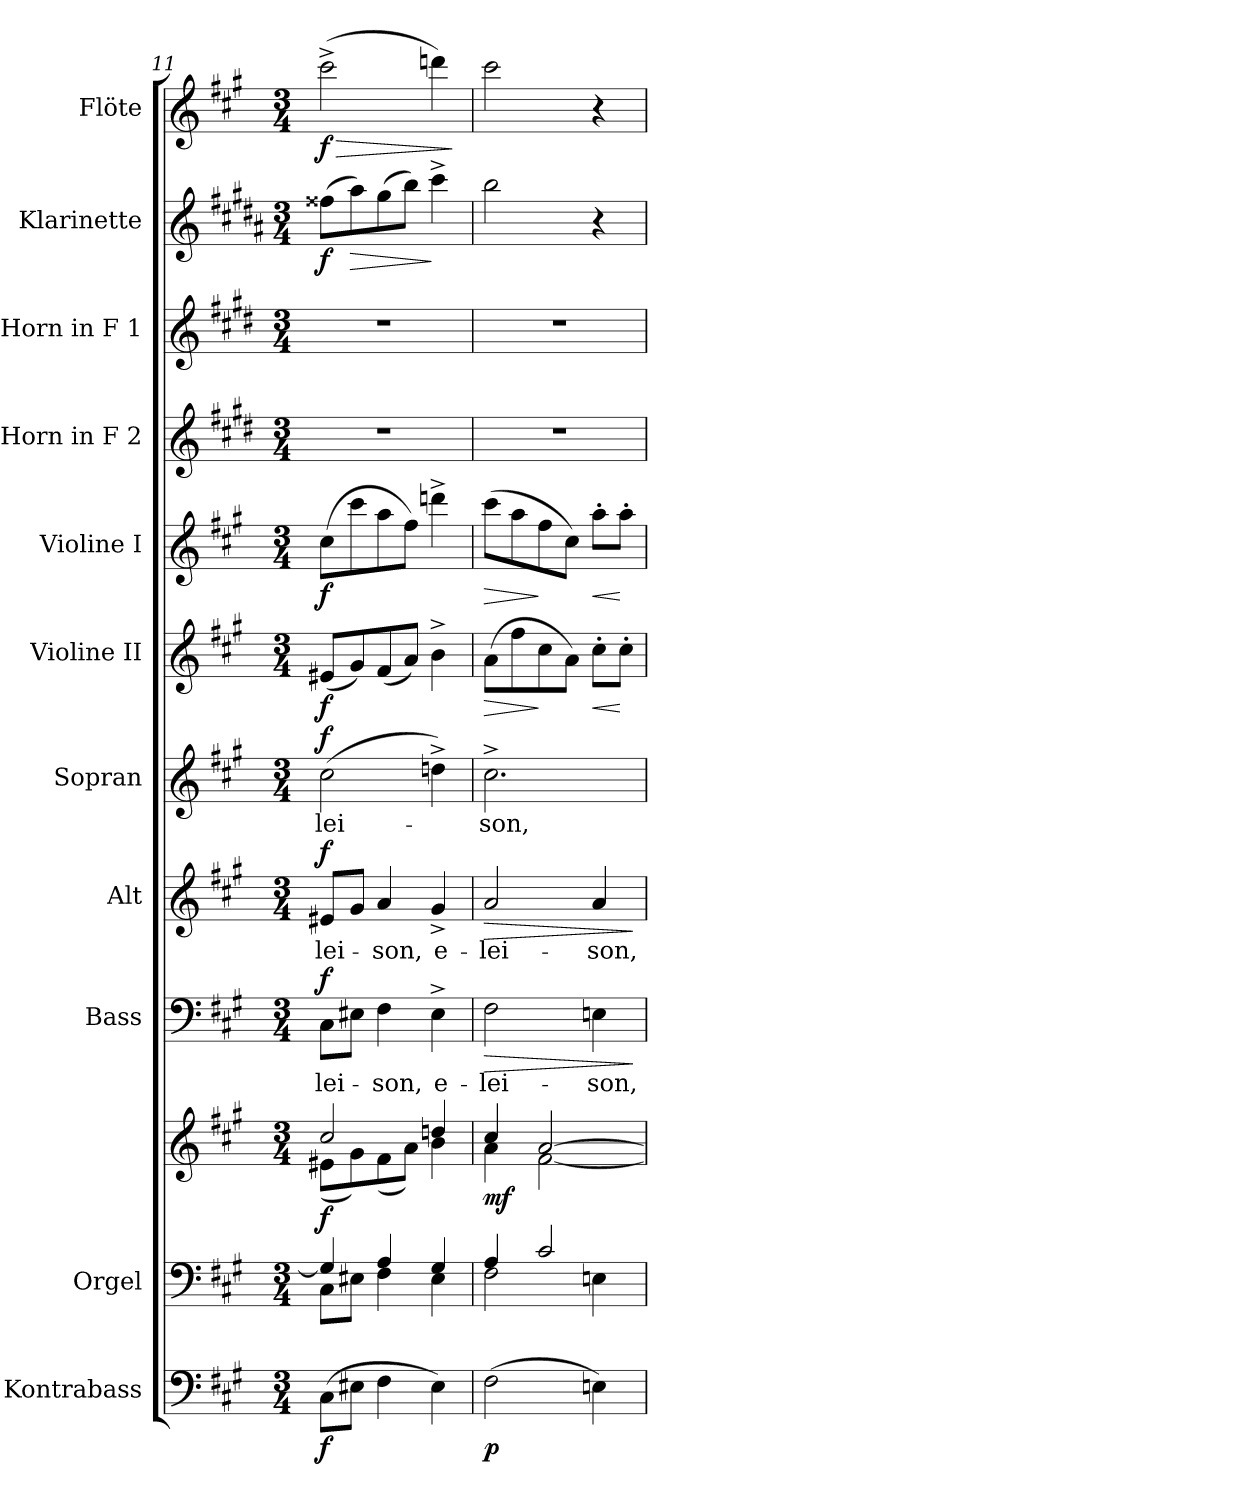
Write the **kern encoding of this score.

**kern	**dynam	**kern	**kern	**dynam	**kern	**text	**dynam	**kern	**text	**dynam	**kern	**text	**dynam	**kern	**dynam	**kern	**dynam	**kern	**kern	**kern	**dynam	**kern	**dynam
*part11	*part11	*part10	*part10	*part10	*part9	*part9	*part9	*part8	*part8	*part8	*part7	*part7	*part7	*part6	*part6	*part5	*part5	*part4	*part3	*part2	*part2	*part1	*part1
*staff12	*staff12	*staff11	*staff10	*staff10/11	*staff9	*staff9	*staff9	*staff8	*staff8	*staff8	*staff7	*staff7	*staff7	*staff6	*staff6	*staff5	*staff5	*staff4	*staff3	*staff2	*staff2	*staff1	*staff1
*I"Kontrabass	*	*I"Orgel	*	*	*I"Bass	*	*	*I"Alt	*	*	*I"Sopran	*	*	*I"Violine II	*	*I"Violine I	*	*I"Horn in F 2	*I"Horn in F 1	*I"Klarinette	*	*I"Flöte	*
*I'Kb.	*	*I'Org.	*	*	*I'B.	*	*	*I'A.	*	*	*I'S.	*	*	*I'Vl. II	*	*I'Vl. I	*	*	*	*I'Kl.	*	*I'Fl.	*
*clefF4	*	*clefF4	*clefG2	*	*clefF4	*	*	*clefG2	*	*	*clefG2	*	*	*clefG2	*	*clefG2	*	*clefG2	*clefG2	*clefG2	*	*clefG2	*
*ITrd7c12	*	*	*	*	*	*	*	*	*	*	*	*	*	*	*	*	*	*ITrd4c7	*ITrd4c7	*ITrd1c2	*	*	*
*k[f#c#g#]	*	*k[f#c#g#]	*k[f#c#g#]	*	*k[f#c#g#]	*	*	*k[f#c#g#]	*	*	*k[f#c#g#]	*	*	*k[f#c#g#]	*	*k[f#c#g#]	*	*k[f#c#g#]	*k[f#c#g#]	*k[f#c#g#]	*	*k[f#c#g#]	*
*A:	*	*A:	*A:	*	*A:	*	*	*A:	*	*	*A:	*	*	*A:	*	*A:	*	*A:	*A:	*A:	*	*A:	*
*M3/4	*	*M3/4	*M3/4	*	*M3/4	*	*	*M3/4	*	*	*M3/4	*	*	*M3/4	*	*M3/4	*	*M3/4	*M3/4	*M3/4	*	*M3/4	*
=11	=11	=11	=11	=11	=11	=11	=11	=11	=11	=11	=11	=11	=11	=11	=11	=11	=11	=11	=11	=11	=11	=11	=11
*	*	*^	*^	*	*	*	*	*	*	*	*	*	*	*	*	*	*	*	*	*	*	*	*
!	!LO:DY:b	!	!	!	!	!LO:DY:b	!	!LO:LY:b	!LO:DY:a	!	!LO:LY:b	!LO:DY:a	!	!LO:LY:b	!LO:DY:a	!	!LO:DY:b	!	!LO:DY:b	!	!	!	!LO:DY:b	!	!LO:HP:b
!	!	!	!	!	!	!	!	!	!	!	!	!	!	!	!	!	!	!	!	!	!	!	!	!	!LO:DY:n=1:b
(>8CC#\L	f	4G#/]	8C#\L	2cc#/	(>8e#X\L	f	8C#\L	-lei-	f	8e#X/L	-lei-	f	(>2cc#\	-lei-	f	(<8e#X/L	f	(>8cc#\L	f	2.r	2.r	(>8ee#X\L	f	(>2ccc#^>\	> f
!	!	!	!	!	!	!	!	!	!	!	!	!	!	!	!	!	!	!	!	!	!	!	!LO:HP:b	!	!
8EE#X\J	.	.	8E#X\J	.	8g#\)	.	8E#X\J	.	.	8g#/J	.	.	.	.	.	8g#/)	.	8ccc#\	.	.	.	8gg#\)	>	.	.
!	!	!	!	!	!	!	!	!LO:LY:b	!	!	!LO:LY:b	!	!	!	!	!	!	!	!	!	!	!	!	!	!
4FF#\	.	4A/	4F#\	.	(>8f#\	.	4F#\	-son,	.	4a/	-son,	.	.	.	.	(<8f#/	.	8aa\	.	.	.	(>8ff#\	.	.	.
.	.	.	.	.	8a\J)	.	.	.	.	.	.	.	.	.	.	8a/J)	.	8ff#\J)	.	.	.	8aa\J)	.	.	.
!	!	!	!	!	!	!	!	!LO:LY:b	!	!	!LO:LY:b	!	!	!	!	!	!	!	!	!	!	!	!	!	!
4EE#\)	.	4G#/	4E#\	4ddn/	4b\	.	4E#^>\	e-	.	4g#^>/	e-	.	4ddn^>\)	.	.	4b^>\	.	4dddn^>\	.	.	.	4bb^>\	]	4dddn\)	.
*	*	*v	*v	*	*	*	*	*	*	*	*	*	*	*	*	*	*	*	*	*	*	*	*	*	*
*	*	*	*v	*v	*	*	*	*	*	*	*	*	*	*	*	*	*	*	*	*	*	*	*	*
.	.	.	.	.	.	.	.	.	.	.	.	.	.	.	.	.	.	.	.	.	.	.	]
=12	=12	=12	=12	=12	=12	=12	=12	=12	=12	=12	=12	=12	=12	=12	=12	=12	=12	=12	=12	=12	=12	=12	=12
*	*	*^	*^	*	*	*	*	*	*	*	*	*	*	*	*	*	*	*	*	*	*	*	*
!	!LO:DY:b	!	!	!	!	!LO:DY:b	!	!LO:LY:b	!LO:HP:b	!	!LO:LY:b	!LO:HP:b	!	!LO:LY:b	!	!	!LO:HP:b	!	!LO:HP:b	!	!	!	!	!	!
(>2FF#\	p	4A/	2F#\	4cc#/	4a\	mf	2F#\	-lei-	>	2a/	-lei-	>	2.cc#^>\	-son,	.	(>8a\L	>	(>8ccc#\L	>	2.r	2.r	2aa\	.	2ccc#\	.
.	.	.	.	.	.	.	.	.	.	.	.	.	.	.	.	8ff#\	.	8aa\	.	.	.	.	.	.	.
.	.	2c#/	.	[>2a/	[<2f#\	.	.	.	.	.	.	.	.	.	.	8cc#\	]	8ff#\	]	.	.	.	.	.	.
.	.	.	.	.	.	.	.	.	.	.	.	.	.	.	.	8a\J)	.	8cc#\J)	.	.	.	.	.	.	.
!	!	!	!	!	!	!	!	!LO:LY:b	!	!	!LO:LY:b	!	!	!	!	!	!LO:HP:b	!	!LO:HP:b	!	!	!	!	!	!
4EEn\)	.	.	4En\	.	.	.	4En\	-son,	.	4a/	-son,	.	.	.	.	8cc#'>\L	<	8aa'>\L	<	.	.	4r	.	4r	.
.	.	.	.	.	.	.	.	.	.	.	.	.	.	.	.	8cc#'>\J	[	8aa'>\J	[	.	.	.	.	.	.
*	*	*v	*v	*	*	*	*	*	*	*	*	*	*	*	*	*	*	*	*	*	*	*	*	*	*
*	*	*	*v	*v	*	*	*	*	*	*	*	*	*	*	*	*	*	*	*	*	*	*	*	*
.	.	.	.	.	.	.	]	.	.	]	.	.	.	.	.	.	.	.	.	.	.	.	.
=	=	=	=	=	=	=	=	=	=	=	=	=	=	=	=	=	=	=	=	=	=	=	=
*-	*-	*-	*-	*-	*-	*-	*-	*-	*-	*-	*-	*-	*-	*-	*-	*-	*-	*-	*-	*-	*-	*-	*-
